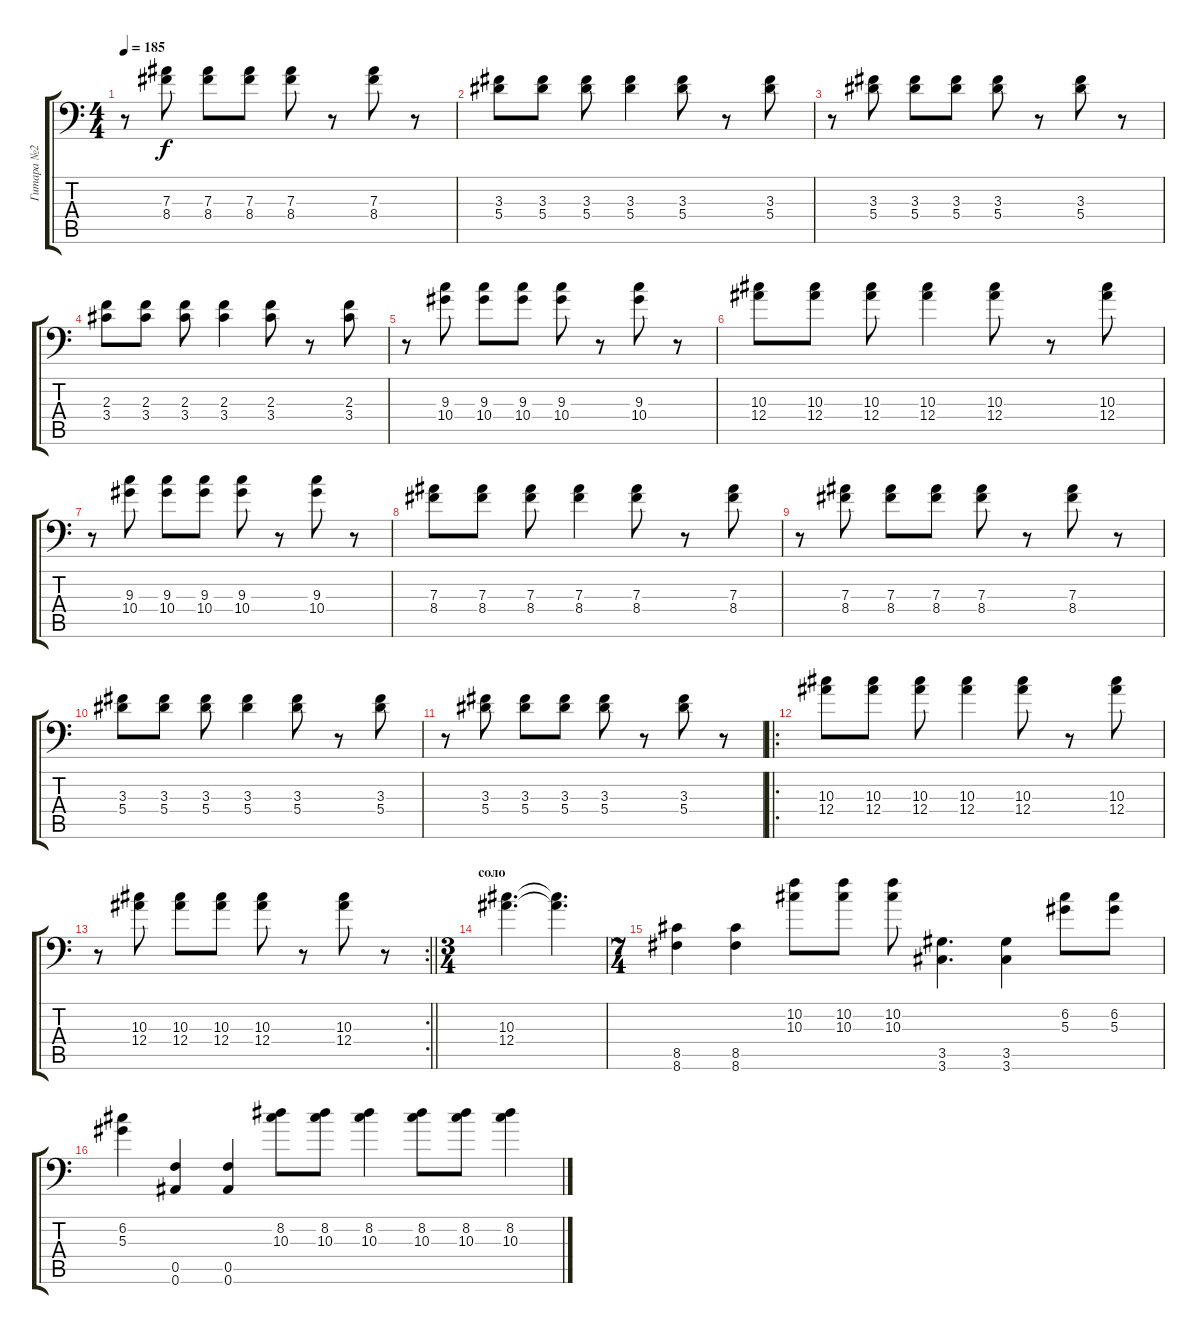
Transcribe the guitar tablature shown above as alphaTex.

\track ("Гитара №2" "Гитара №2") {instrument distortionguitar}
\staff {score tabs}
\tuning (C4 G3 Eb3 Bb2 F2 Bb1) {hide}
\ts (4 4)
\tempo 185
\clef f4
\ks c
r.8{dy f} (7.3 8.4).8 (7.3 8.4).8 (7.3 8.4).8 (7.3 8.4).8 r.8 (7.3 8.4).8 r.8 |
(3.3 5.4).8 (3.3 5.4).8 (3.3 5.4).8 (3.3 5.4).4 (3.3 5.4).8 r.8 (3.3 5.4).8 |
r.8 (3.3 5.4).8 (3.3 5.4).8 (3.3 5.4).8 (3.3 5.4).8 r.8 (3.3 5.4).8 r.8 |
(2.3 3.4).8 (2.3 3.4).8 (2.3 3.4).8 (2.3 3.4).4 (2.3 3.4).8 r.8 (2.3 3.4).8 |
r.8 (9.3 10.4).8 (9.3 10.4).8 (9.3 10.4).8 (9.3 10.4).8 r.8 (9.3 10.4).8 r.8 |
(10.3 12.4).8 (10.3 12.4).8 (10.3 12.4).8 (10.3 12.4).4 (10.3 12.4).8 r.8 (10.3 12.4).8 |
r.8 (9.3 10.4).8 (9.3 10.4).8 (9.3 10.4).8 (9.3 10.4).8 r.8 (9.3 10.4).8 r.8 |
(7.3 8.4).8 (7.3 8.4).8 (7.3 8.4).8 (7.3 8.4).4 (7.3 8.4).8 r.8 (7.3 8.4).8 |
r.8 (7.3 8.4).8 (7.3 8.4).8 (7.3 8.4).8 (7.3 8.4).8 r.8 (7.3 8.4).8 r.8 |
(3.3 5.4).8 (3.3 5.4).8 (3.3 5.4).8 (3.3 5.4).4 (3.3 5.4).8 r.8 (3.3 5.4).8 |
r.8 (3.3 5.4).8 (3.3 5.4).8 (3.3 5.4).8 (3.3 5.4).8 r.8 (3.3 5.4).8 r.8 |
\ro
(10.3 12.4).8 (10.3 12.4).8 (10.3 12.4).8 (10.3 12.4).4 (10.3 12.4).8 r.8 (10.3 12.4).8 |
\rc 2
\barLineRight lightlight
r.8 (10.3 12.4).8 (10.3 12.4).8 (10.3 12.4).8 (10.3 12.4).8 r.8 (10.3 12.4).8 r.8 |
\ts (3 4)
\section ("" "соло")
(10.3 12.4).4{d} (10.3{t} 12.4{t}).4{d} |
\ts (7 4)
(8.5 8.6).4 (8.5 8.6).4 (10.2 10.3).8 (10.2 10.3).8 (10.2 10.3).8 (3.5 3.6).4{d} (3.5 3.6).4 (6.2 5.3).8 (6.2 5.3).8 |
(6.2 5.3).4 (0.5 0.6).4 (0.5 0.6).4 (8.2 10.3).8 (8.2 10.3).8 (8.2 10.3).4 (8.2 10.3).8 (8.2 10.3).8 (8.2 10.3).4
